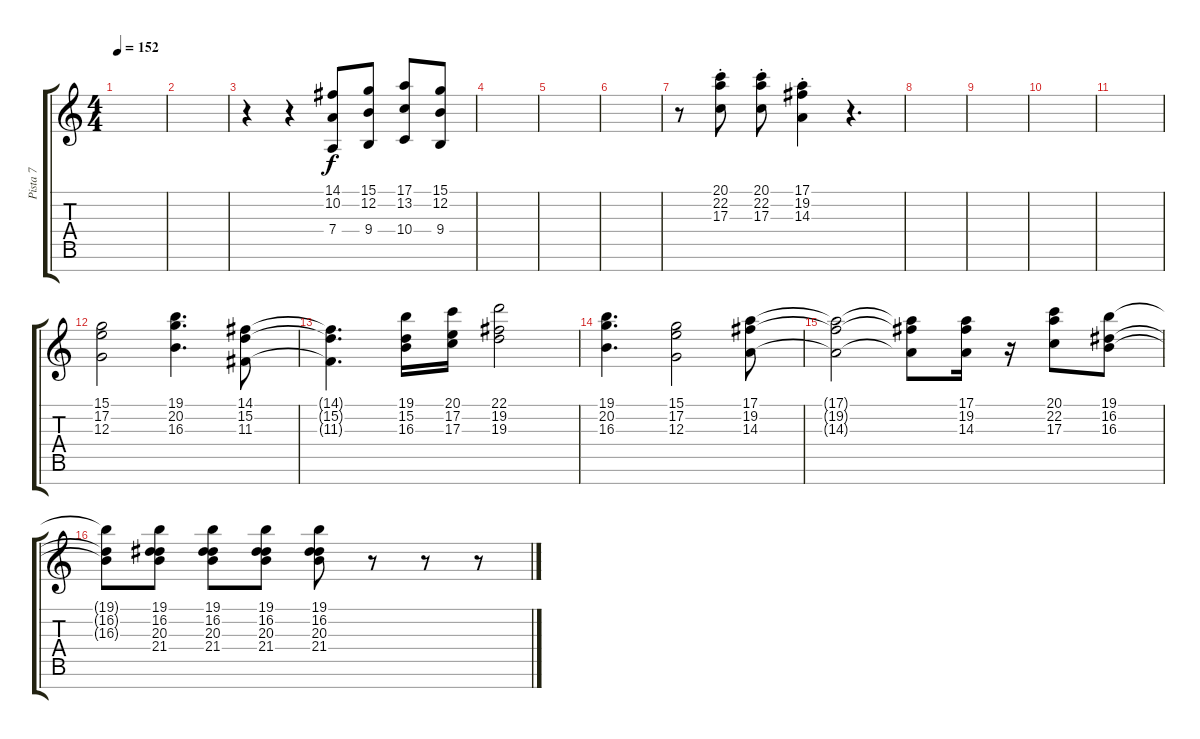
\track ("Pista 7" "Pista 7") {instrument stringensemble1}
\staff {score tabs}
\tuning (E4 B3 G3 D3 A2 E2 B1) {hide}
\ts (4 4)
\tempo 152
\clef g2
\ks c
|
|
r.4 r.4 (14.1 10.2 7.4).8 (15.1 12.2 9.4).8 (17.1 13.2 10.4).8 (15.1 12.2 9.4).8 |
|
|
|
r.8 (20.1 22.2 17.3{st}).8 (20.1 22.2 17.3{st}).8 (17.1 19.2 14.3{st}).4 r.4{d} |
|
|
|
|
(15.1 17.2 12.3).2{volume 12} (19.1 20.2 16.3).4{d} (14.1 15.2 11.3).8 |
(14.1{t} 15.2{t} 11.3{t}).4{d} (19.1 15.2 16.3).16 (20.1 17.2 17.3).16 (22.1 19.2 19.3).2 |
(19.1 20.2 16.3).4{d} (15.1 17.2 12.3).2 (17.1 19.2 14.3).8 |
(17.1{t} 19.2{t} 14.3{t}).2 (17.1{t} 19.2{t} 14.3{t}).8 (17.1 19.2 14.3).16 r.16 (20.1 22.2 17.3).8 (19.1 16.2 16.3).8 |
(19.1{t} 16.2{t} 16.3{t}).8 (19.1 16.2 20.3 21.4).8 (19.1 16.2 20.3 21.4).8 (19.1 16.2 20.3 21.4).8 (19.1 16.2 20.3 21.4).8 r.8 r.8 r.8
